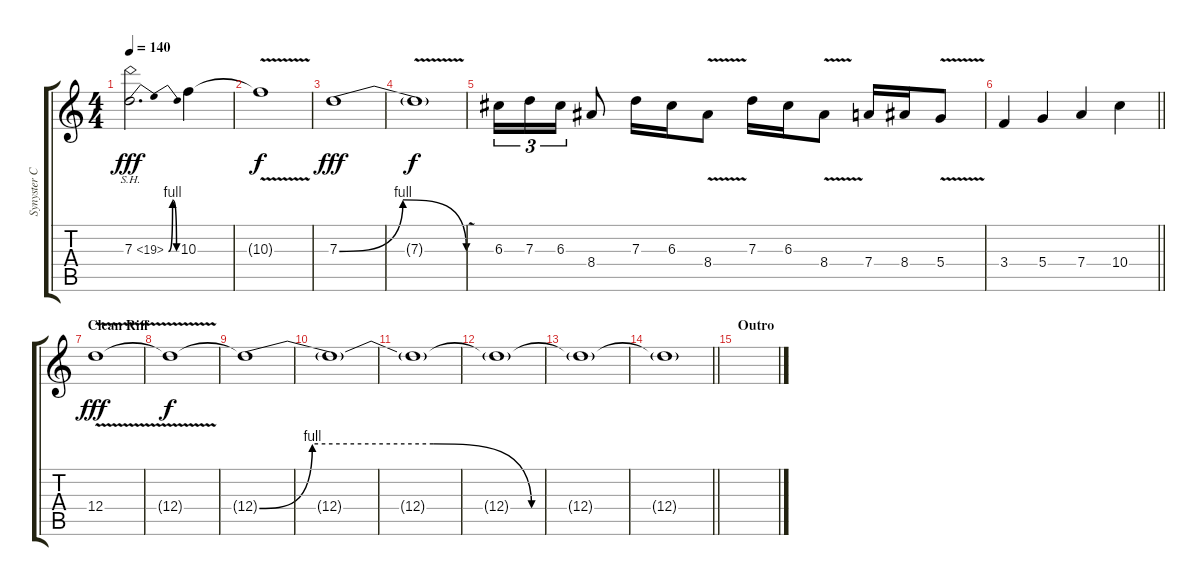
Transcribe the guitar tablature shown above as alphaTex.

\track ("Synyster Center" "Synyster C") {instrument distortionguitar}
\staff {score tabs}
\tuning (E4 B3 G3 D3 A2 D2) {hide}
\ts (4 4)
\tempo 140
\clef g2
\ks c
7.3{be (bendrelease 0 0 30 4 30 4 60 0) sh 12}.2{d dy fff} 10.3.4 |
10.3{v t}.1{dy f} |
7.3{be (bendrelease 0 0 30 4 30 4 60 0)}.1{dy fff} |
7.3{v t}.1{dy f} |
6.3.16{tu (3 2)} 7.3.16{tu (3 2)} 6.3.16{tu (3 2)} 8.4.8 7.3.16 6.3.16 8.4{v}.8 7.3.16 6.3.16 8.4{v}.8 7.4.16 8.4.16 5.4{v}.8 |
\barLineRight lightlight
3.4.4 5.4.4 7.4.4 10.4.4 |
\section ("" "Clean Riff")
12.4{v}.1{dy fff} |
12.4{t}.1{dy f} |
12.4{be (custom 0 0 7 4 23 4 36 0 40 0 60 0) t}.1 |
12.4{t}.1 |
12.4{t}.1 |
12.4{t}.1 |
12.4{t}.1 |
\barLineRight lightlight
12.4{t}.1 |
\section ("" "Outro")
